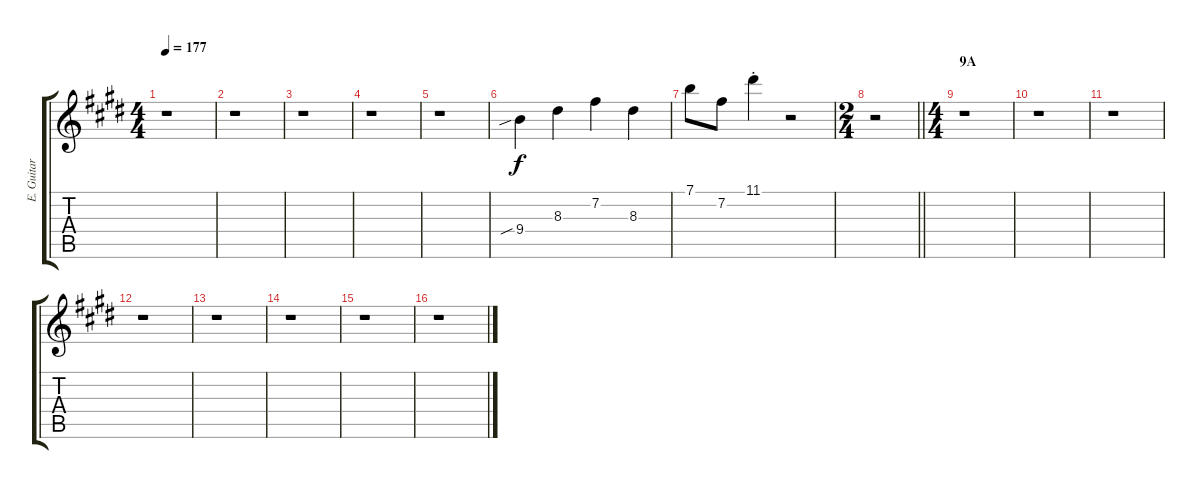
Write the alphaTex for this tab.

\track ("E. Guitar IV" "E. Guitar ") {instrument overdrivenguitar}
\staff {score tabs}
\tuning (E4 B3 G3 D3 A2 E2) {hide}
\ts (4 4)
\tempo 177
\clef g2
\ks e
r.1{dy f} |
r.1 |
r.1 |
r.1 |
r.1 |
9.4{sib}.4 8.3.4 7.2.4 8.3.4 |
7.1.8 7.2.8 11.1{st}.4 r.2 |
\ts (2 4)
\barLineRight lightlight
r.2 |
\ts (4 4)
\section ("" "9A")
r.1 |
r.1 |
r.1 |
r.1 |
r.1 |
r.1 |
r.1 |
r.1
